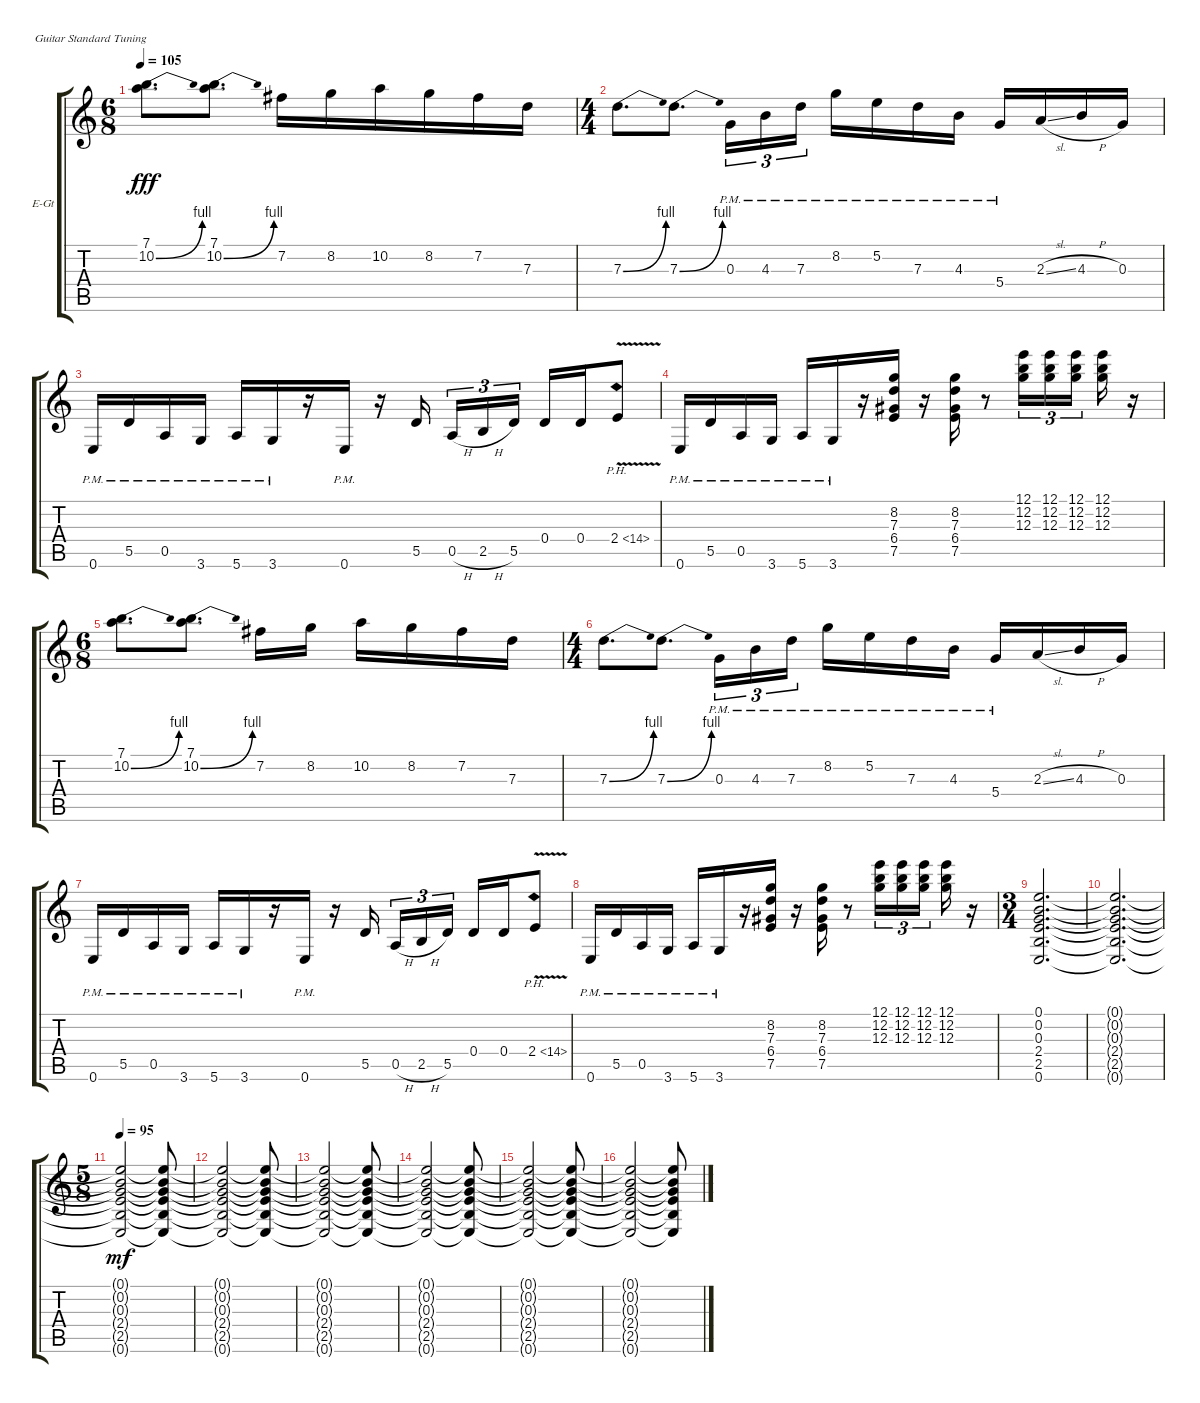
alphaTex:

\bracketExtendMode groupsimilarinstruments
\firstSystemTrackNameOrientation horizontal
\otherSystemsTrackNameOrientation horizontal
\track ("Thomas Erak" "E-Gt") {instrument overdrivenguitar}
\staff {score tabs}
\tuning (E4 B3 G3 D3 A2 E2)
\ts (6 8)
\tempo 105
\clef g2
\ks c
(7.1 10.2{be (bend 0 0 60 4)}).8{d dy fff} (7.1 10.2{be (bend 0 0 60 4)}).8{d} 7.2.16 8.2.16 10.2.16 8.2.16 7.2.16 7.3.16 |
\ts (4 4)
\beaming (8 2 2 2 2)
7.3{be (bend 0 0 60 4)}.8{d} 7.3{be (bend 0 0 60 4)}.8{d} 0.3{pm}.16{tu (3 2)} 4.3{pm}.16{tu (3 2)} 7.3{pm}.16{tu (3 2)} 8.2{pm}.16 5.2{pm}.16 7.3{pm}.16 4.3{pm}.16 5.4{pm}.16 2.3{sl}.16 4.3{h}.16 0.3.16 |
0.6{pm}.16 5.5{pm}.16 0.5{pm}.16 3.6{pm}.16 5.6{pm}.16 3.6{pm}.16 r.16 0.6{pm}.16 r.16 5.5.16 0.5{h}.16{tu (3 2)} 2.5{h}.16{tu (3 2)} 5.5.16{tu (3 2)} 0.4.16 0.4.16 2.4{ph 12 v}.8 |
0.6{pm}.16 5.5{pm}.16 0.5{pm}.16 3.6{pm}.16 5.6{pm}.16 3.6{pm}.16 r.16 (8.2 7.3 6.4 7.5).16 r.16 (8.2 7.3 6.4 7.5).16 r.8 (12.1 12.2 12.3).16{tu (3 2)} (12.1 12.2 12.3).16{tu (3 2)} (12.1 12.2 12.3).16{tu (3 2)} (12.1 12.2 12.3).16 r.16 |
\ts (6 8)
\beaming (8 2 2 2 2)
(7.1 10.2{be (bend 0 0 60 4)}).8{d} (7.1 10.2{be (bend 0 0 60 4)}).8{d} 7.2.16 8.2.16 10.2.16 8.2.16 7.2.16 7.3.16 |
\ts (4 4)
7.3{be (bend 0 0 60 4)}.8{d} 7.3{be (bend 0 0 60 4)}.8{d} 0.3{pm}.16{tu (3 2)} 4.3{pm}.16{tu (3 2)} 7.3{pm}.16{tu (3 2)} 8.2{pm}.16 5.2{pm}.16 7.3{pm}.16 4.3{pm}.16 5.4{pm}.16 2.3{sl}.16 4.3{h}.16 0.3.16 |
0.6{pm}.16 5.5{pm}.16 0.5{pm}.16 3.6{pm}.16 5.6{pm}.16 3.6{pm}.16 r.16 0.6{pm}.16 r.16 5.5.16 0.5{h}.16{tu (3 2)} 2.5{h}.16{tu (3 2)} 5.5.16{tu (3 2)} 0.4.16 0.4.16 2.4{ph 12 v}.8 |
0.6{pm}.16 5.5{pm}.16 0.5{pm}.16 3.6{pm}.16 5.6{pm}.16 3.6{pm}.16 r.16 (8.2 7.3 6.4 7.5).16 r.16 (8.2 7.3 6.4 7.5).16 r.8 (12.1 12.2 12.3).16{tu (3 2)} (12.1 12.2 12.3).16{tu (3 2)} (12.1 12.2 12.3).16{tu (3 2)} (12.1 12.2 12.3).16 r.16 |
\ts (3 4)
\beaming (8 2 2 2)
(0.6 2.5 2.4 0.3 0.2 0.1).2{d} |
(0.6{t} 2.5{t} 2.4{t} 0.3{t} 0.2{t} 0.1{t}).2{d} |
\ts (5 8)
\tempo (95 0.00625)
(0.6{t} 2.5{t} 2.4{t} 0.3{t} 0.2{t} 0.1{t}).2{dy mf} (0.6{t} 2.5{t} 2.4{t} 0.3{t} 0.2{t} 0.1{t}).8 |
(0.1{t} 0.2{t} 0.3{t} 2.4{t} 2.5{t} 0.6{t}).2 (0.6{t} 2.5{t} 2.4{t} 0.3{t} 0.2{t} 0.1{t}).8 |
(0.6{t} 2.5{t} 2.4{t} 0.3{t} 0.2{t} 0.1{t}).2 (0.6{t} 2.5{t} 2.4{t} 0.3{t} 0.2{t} 0.1{t}).8 |
(0.1{t} 0.2{t} 0.3{t} 2.4{t} 2.5{t} 0.6{t}).2 (0.6{t} 2.5{t} 2.4{t} 0.3{t} 0.2{t} 0.1{t}).8 |
(0.6{t} 2.5{t} 2.4{t} 0.3{t} 0.2{t} 0.1{t}).2 (0.6{t} 2.5{t} 2.4{t} 0.3{t} 0.2{t} 0.1{t}).8 |
(0.1{t} 0.2{t} 0.3{t} 2.4{t} 2.5{t} 0.6{t}).2 (0.6{t} 2.5{t} 2.4{t} 0.3{t} 0.2{t} 0.1{t}).8
